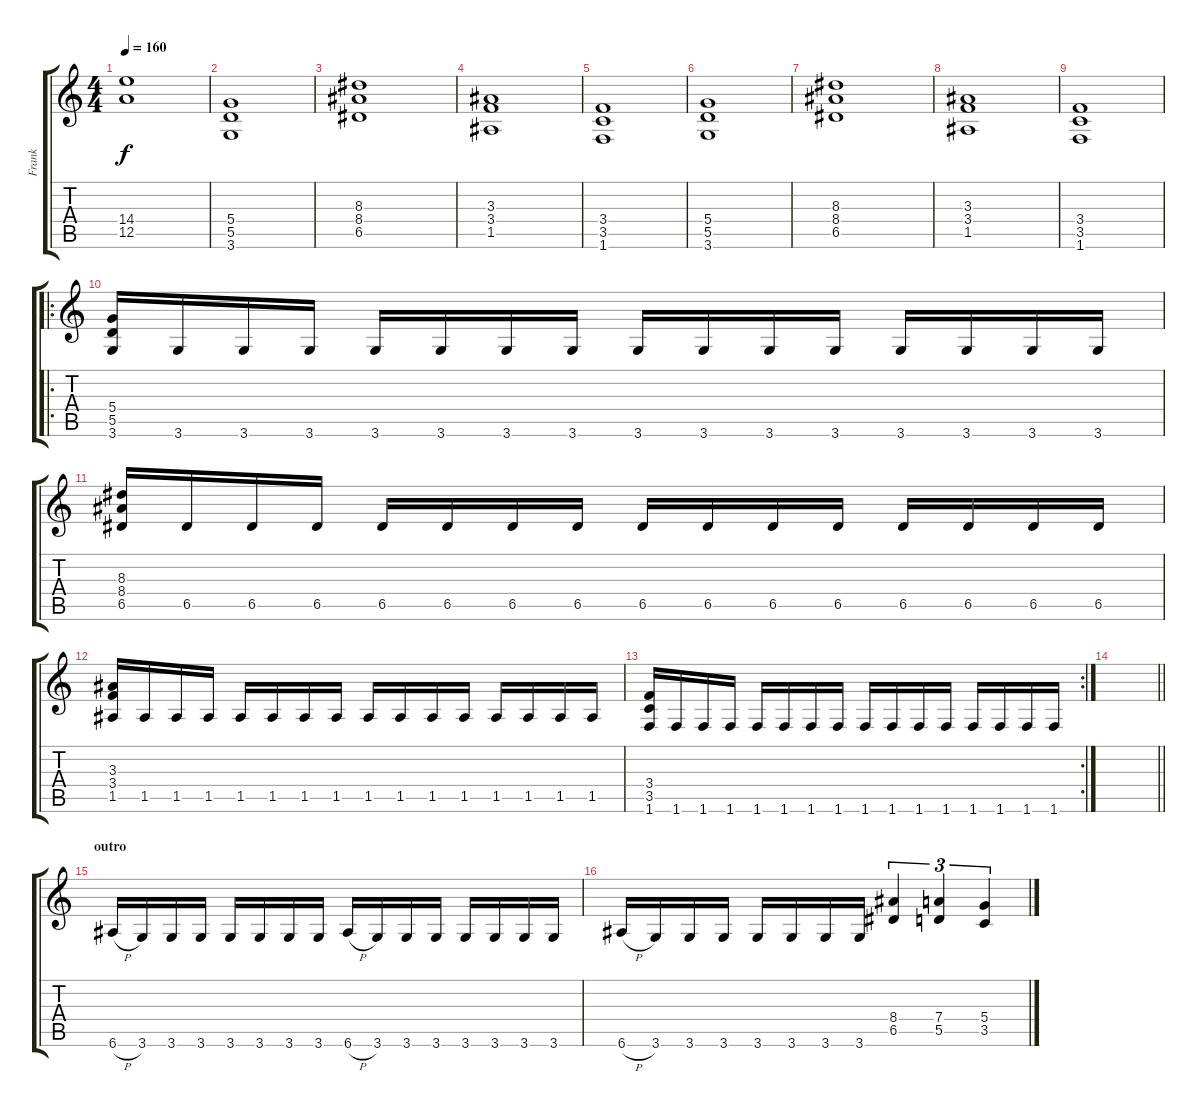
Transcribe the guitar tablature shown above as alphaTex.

\track ("Frank" "Frank") {instrument overdrivenguitar}
\staff {score tabs}
\tuning (E4 B3 G3 D3 A2 E2) {hide}
\ts (4 4)
\tempo 160
\clef g2
\ks c
(14.4 12.5).1{dy f} |
(5.4 5.5 3.6).1 |
(8.3 8.4 6.5).1 |
(3.3 3.4 1.5).1 |
(3.4 3.5 1.6).1 |
(5.4 5.5 3.6).1 |
(8.3 8.4 6.5).1 |
(3.3 3.4 1.5).1 |
(3.4 3.5 1.6).1 |
\ro
(5.4 5.5 3.6).16 3.6.16 3.6.16 3.6.16 3.6.16 3.6.16 3.6.16 3.6.16 3.6.16 3.6.16 3.6.16 3.6.16 3.6.16 3.6.16 3.6.16 3.6.16 |
(8.3 8.4 6.5).16 6.5.16 6.5.16 6.5.16 6.5.16 6.5.16 6.5.16 6.5.16 6.5.16 6.5.16 6.5.16 6.5.16 6.5.16 6.5.16 6.5.16 6.5.16 |
(3.3 3.4 1.5).16 1.5.16 1.5.16 1.5.16 1.5.16 1.5.16 1.5.16 1.5.16 1.5.16 1.5.16 1.5.16 1.5.16 1.5.16 1.5.16 1.5.16 1.5.16 |
\rc 2
(3.4 3.5 1.6).16 1.6.16 1.6.16 1.6.16 1.6.16 1.6.16 1.6.16 1.6.16 1.6.16 1.6.16 1.6.16 1.6.16 1.6.16 1.6.16 1.6.16 1.6.16 |
\barLineRight lightlight
|
\section ("" "outro")
6.6{h}.16 3.6.16 3.6.16 3.6.16 3.6.16 3.6.16 3.6.16 3.6.16 6.6{h}.16 3.6.16 3.6.16 3.6.16 3.6.16 3.6.16 3.6.16 3.6.16 |
6.6{h}.16 3.6.16 3.6.16 3.6.16 3.6.16 3.6.16 3.6.16 3.6.16 (8.4 6.5).4{tu (3 2)} (7.4 5.5).4{tu (3 2)} (5.4 3.5).4{tu (3 2)}
